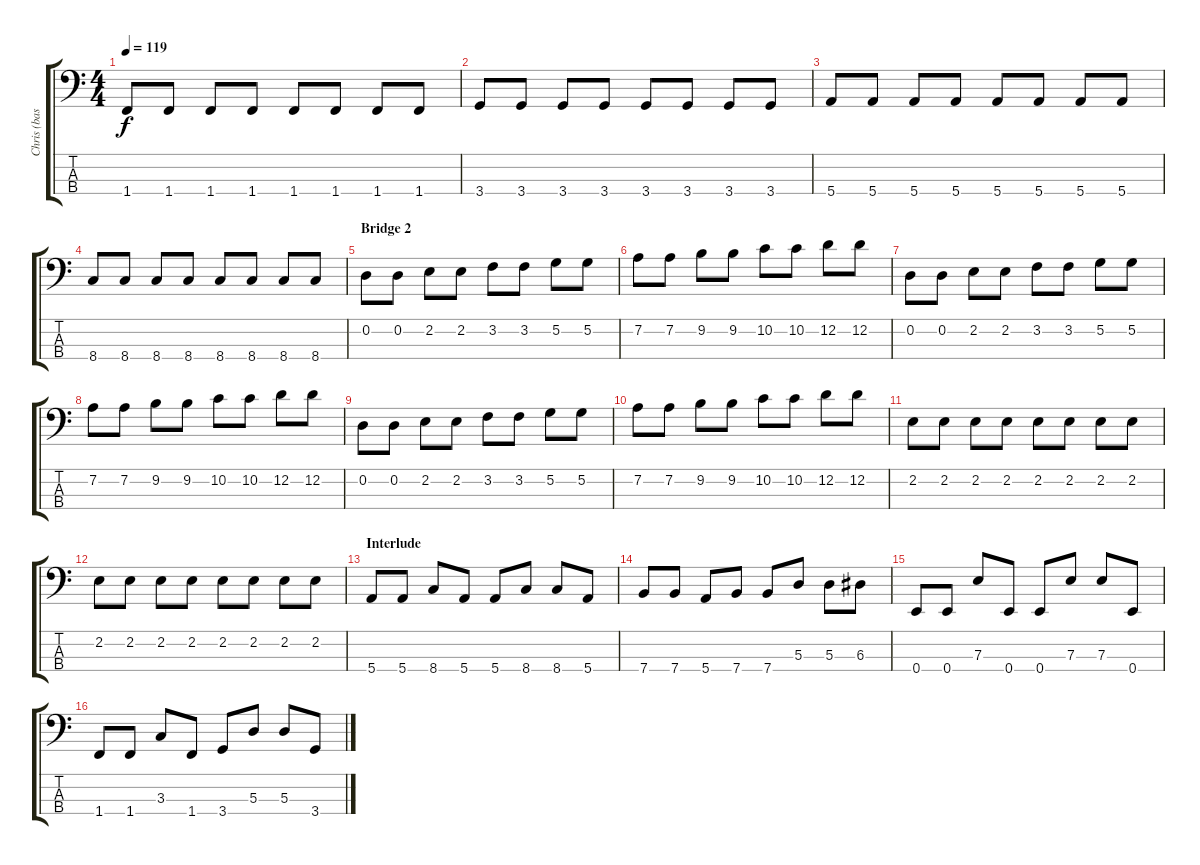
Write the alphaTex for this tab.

\track ("Chris (bass)" "Chris (bas") {instrument fretlessbass}
\staff {score tabs}
\tuning (G2 D2 A1 E1) {hide}
\ts (4 4)
\tempo 119
\clef f4
\ks c
1.4.8{dy f} 1.4.8 1.4.8 1.4.8 1.4.8 1.4.8 1.4.8 1.4.8 |
3.4.8 3.4.8 3.4.8 3.4.8 3.4.8 3.4.8 3.4.8 3.4.8 |
5.4.8 5.4.8 5.4.8 5.4.8 5.4.8 5.4.8 5.4.8 5.4.8 |
8.4.8 8.4.8 8.4.8 8.4.8 8.4.8 8.4.8 8.4.8 8.4.8 |
\section ("" "Bridge 2")
0.2.8 0.2.8 2.2.8 2.2.8 3.2.8 3.2.8 5.2.8 5.2.8 |
7.2.8 7.2.8 9.2.8 9.2.8 10.2.8 10.2.8 12.2.8 12.2.8 |
0.2.8 0.2.8 2.2.8 2.2.8 3.2.8 3.2.8 5.2.8 5.2.8 |
7.2.8 7.2.8 9.2.8 9.2.8 10.2.8 10.2.8 12.2.8 12.2.8 |
0.2.8 0.2.8 2.2.8 2.2.8 3.2.8 3.2.8 5.2.8 5.2.8 |
7.2.8 7.2.8 9.2.8 9.2.8 10.2.8 10.2.8 12.2.8 12.2.8 |
2.2.8 2.2.8 2.2.8 2.2.8 2.2.8 2.2.8 2.2.8 2.2.8 |
2.2.8 2.2.8 2.2.8 2.2.8 2.2.8 2.2.8 2.2.8 2.2.8 |
\section ("" "Interlude")
5.4.8 5.4.8 8.4.8 5.4.8 5.4.8 8.4.8 8.4.8 5.4.8 |
7.4.8 7.4.8 5.4.8 7.4.8 7.4.8 5.3.8 5.3.8 6.3.8 |
0.4.8 0.4.8 7.3.8 0.4.8 0.4.8 7.3.8 7.3.8 0.4.8 |
1.4.8 1.4.8 3.3.8 1.4.8 3.4.8 5.3.8 5.3.8 3.4.8
